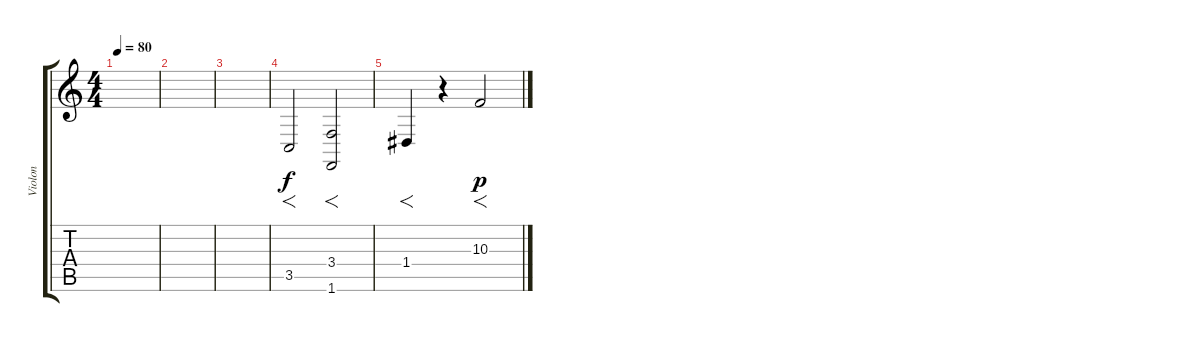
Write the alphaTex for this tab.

\track ("Violon" "Violon") {instrument viola}
\staff {score tabs}
\tuning (E4 B3 G3 D3 A2 E2) {hide}
\ts (4 4)
\tempo 80
\clef g2
\ks c
|
|
|
3.5.2{f} (3.4 1.6).2{f} |
1.4.4{f} r.4 10.3.2{f dy p}
